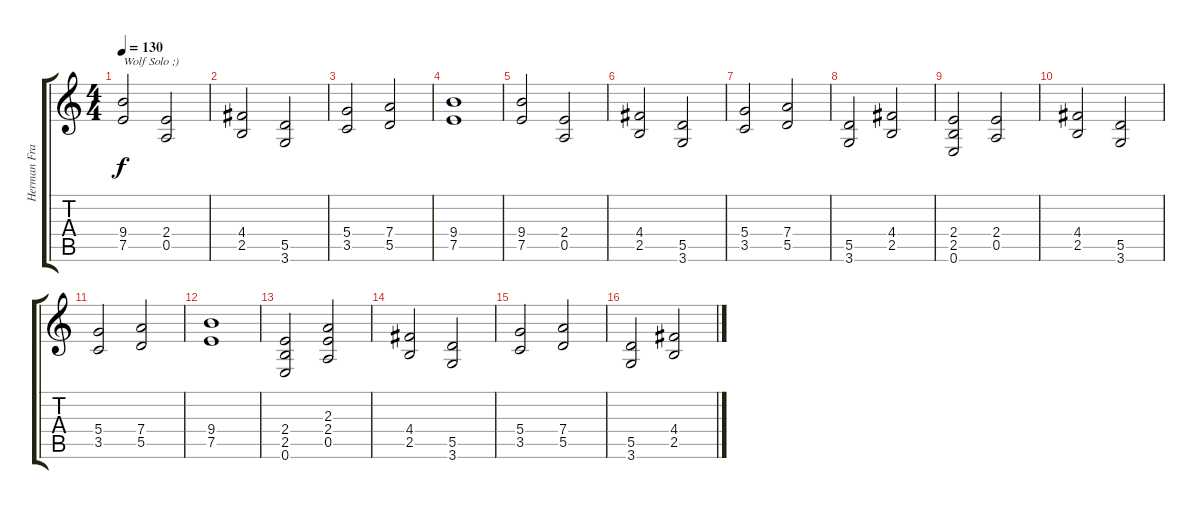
\track ("Herman Frank" "Herman Fra") {instrument distortionguitar}
\staff {score tabs}
\tuning (E4 B3 G3 D3 A2 E2) {hide}
\ts (4 4)
\tempo 130
\clef g2
\ks c
(9.4 7.5).2{txt "Wolf Solo ;)" dy f} (2.4 0.5).2 |
(4.4 2.5).2 (5.5 3.6).2 |
(5.4 3.5).2 (7.4 5.5).2 |
(9.4 7.5).1 |
(9.4 7.5).2 (2.4 0.5).2 |
(4.4 2.5).2 (5.5 3.6).2 |
(5.4 3.5).2 (7.4 5.5).2 |
(5.5 3.6).2 (4.4 2.5).2 |
(2.4 2.5 0.6).2 (2.4 0.5).2 |
(4.4 2.5).2 (5.5 3.6).2 |
(5.4 3.5).2 (7.4 5.5).2 |
(9.4 7.5).1 |
(2.4 2.5 0.6).2 (2.3 2.4 0.5).2 |
(4.4 2.5).2 (5.5 3.6).2 |
(5.4 3.5).2 (7.4 5.5).2 |
(5.5 3.6).2 (4.4 2.5).2
